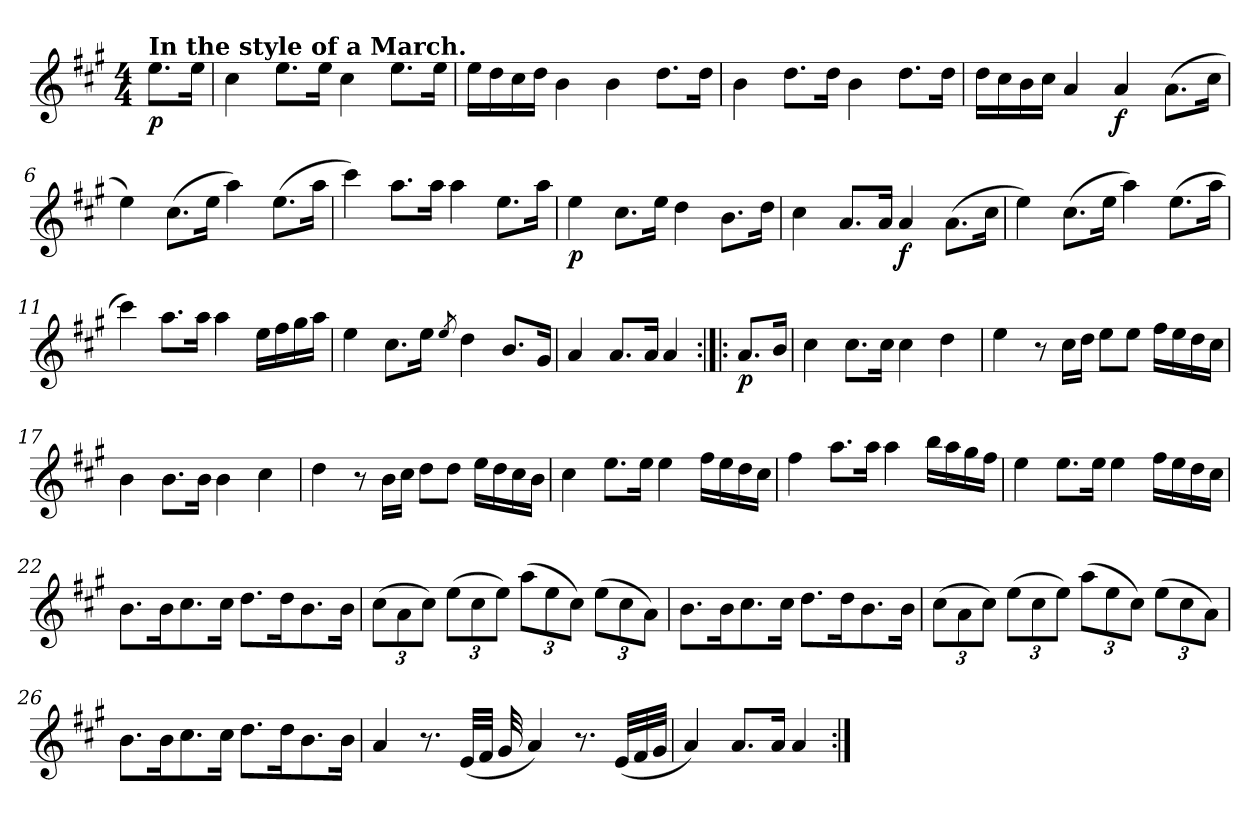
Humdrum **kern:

**kern	**dynam
*part1	*part1
*staff1	*staff1
*clefG2	*
*k[f#c#g#]	*
*A:	*
*M4/4	*
=1	=1
!LO:TX:a:B:t=In the style of a March.	!
!	!LO:DY:b
8.ee\L	p
16ee\Jk	.
=2	=2
4cc#\	.
8.ee\L	.
16ee\Jk	.
4cc#\	.
8.ee\L	.
16ee\Jk	.
=3	=3
16ee\LL	.
16dd\	.
16cc#\	.
16dd\JJ	.
4b\	.
4b\	.
8.dd\L	.
16dd\Jk	.
=4	=4
4b\	.
8.dd\L	.
16dd\Jk	.
4b\	.
8.dd\L	.
16dd\Jk	.
=5	=5
16dd\LL	.
16cc#\	.
16b\	.
16cc#\JJ	.
4a/	.
!	!LO:DY:b
4a/	f
(>8.a\L	.
16cc#\Jk	.
=6	=6
4ee\)	.
(>8.cc#\L	.
16ee\Jk	.
4aa\)	.
(>8.ee\L	.
16aa\Jk	.
!!LO:LB:g=z
=7	=7
4ccc#\)	.
8.aa\L	.
16aa\Jk	.
4aa\	.
8.ee\L	.
16aa\Jk	.
=8	=8
!	!LO:DY:b
4ee\	p
8.cc#\L	.
16ee\Jk	.
4dd\	.
8.b\L	.
16dd\Jk	.
=9	=9
4cc#\	.
8.a/L	.
16a/Jk	.
!	!LO:DY:b
4a/	f
(>8.a\L	.
16cc#\Jk	.
=10	=10
4ee\)	.
(>8.cc#\L	.
16ee\Jk	.
4aa\)	.
(>8.ee\L	.
16aa\Jk	.
=11	=11
4ccc#\)	.
8.aa\L	.
16aa\Jk	.
4aa\	.
16ee\LL	.
16ff#\	.
16gg#\	.
16aa\JJ	.
!!LO:LB:g=z
=12	=12
4ee\	.
8.cc#\L	.
16ee\Jk	.
8qee/	.
4dd\	.
8.b/L	.
16g#/Jk	.
=13	=13
4a/	.
8.a/L	.
16a/Jk	.
4a/	.
=14:|!|:	=14:|!|:
!	!LO:DY:b
8.a/L	p
16b/Jk	.
=15	=15
4cc#\	.
8.cc#\L	.
16cc#\Jk	.
4cc#\	.
4dd\	.
=16	=16
4ee\	.
8r	.
16cc#\LL	.
16dd\JJ	.
8ee\L	.
8ee\J	.
16ff#\LL	.
16ee\	.
16dd\	.
16cc#\JJ	.
=17	=17
4b\	.
8.b\L	.
16b\Jk	.
4b\	.
4cc#\	.
!!LO:LB:g=z
=18	=18
4dd\	.
8r	.
16b\LL	.
16cc#\JJ	.
8dd\L	.
8dd\J	.
16ee\LL	.
16dd\	.
16cc#\	.
16b\JJ	.
=19	=19
4cc#\	.
8.ee\L	.
16ee\Jk	.
4ee\	.
16ff#\LL	.
16ee\	.
16dd\	.
16cc#\JJ	.
=20	=20
4ff#\	.
8.aa\L	.
16aa\Jk	.
4aa\	.
16bb\LL	.
16aa\	.
16gg#\	.
16ff#\JJ	.
=21	=21
4ee\	.
8.ee\L	.
16ee\Jk	.
4ee\	.
16ff#\LL	.
16ee\	.
16dd\	.
16cc#\JJ	.
!!LO:LB:g=z
=22	=22
8.b\L	.
16b\K	.
8.cc#\	.
16cc#\Jk	.
8.dd\L	.
16dd\K	.
8.b\	.
16b\Jk	.
=23	=23
*Xbrackettup	*
(>12cc#\L	.
12a\	.
12cc#\J)	.
(>12ee\L	.
12cc#\	.
12ee\J)	.
(>12aa\L	.
12ee\	.
12cc#\J)	.
(>12ee\L	.
12cc#\	.
12a\J)	.
=24	=24
8.b\L	.
16b\K	.
8.cc#\	.
16cc#\Jk	.
8.dd\L	.
16dd\K	.
8.b\	.
16b\Jk	.
=25	=25
(>12cc#\L	.
12a\	.
12cc#\J)	.
(>12ee\L	.
12cc#\	.
12ee\J)	.
(>12aa\L	.
12ee\	.
12cc#\J)	.
(>12ee\L	.
12cc#\	.
12a\J)	.
!!LO:LB:g=z
=26	=26
8.b\L	.
16b\K	.
8.cc#\	.
16cc#\Jk	.
8.dd\L	.
16dd\K	.
8.b\	.
16b\Jk	.
=27	=27
4a/	.
8.r	.
(<32e/LLL	.
32f#/JJJ	.
32g#/	.
4a/)	.
8.r	.
(<32e/LLL	.
32f#/	.
32g#/JJJ	.
=28	=28
4a/)	.
8.a/L	.
16a/Jk	.
4a/	.
=:|!	=:|!
*-	*-
